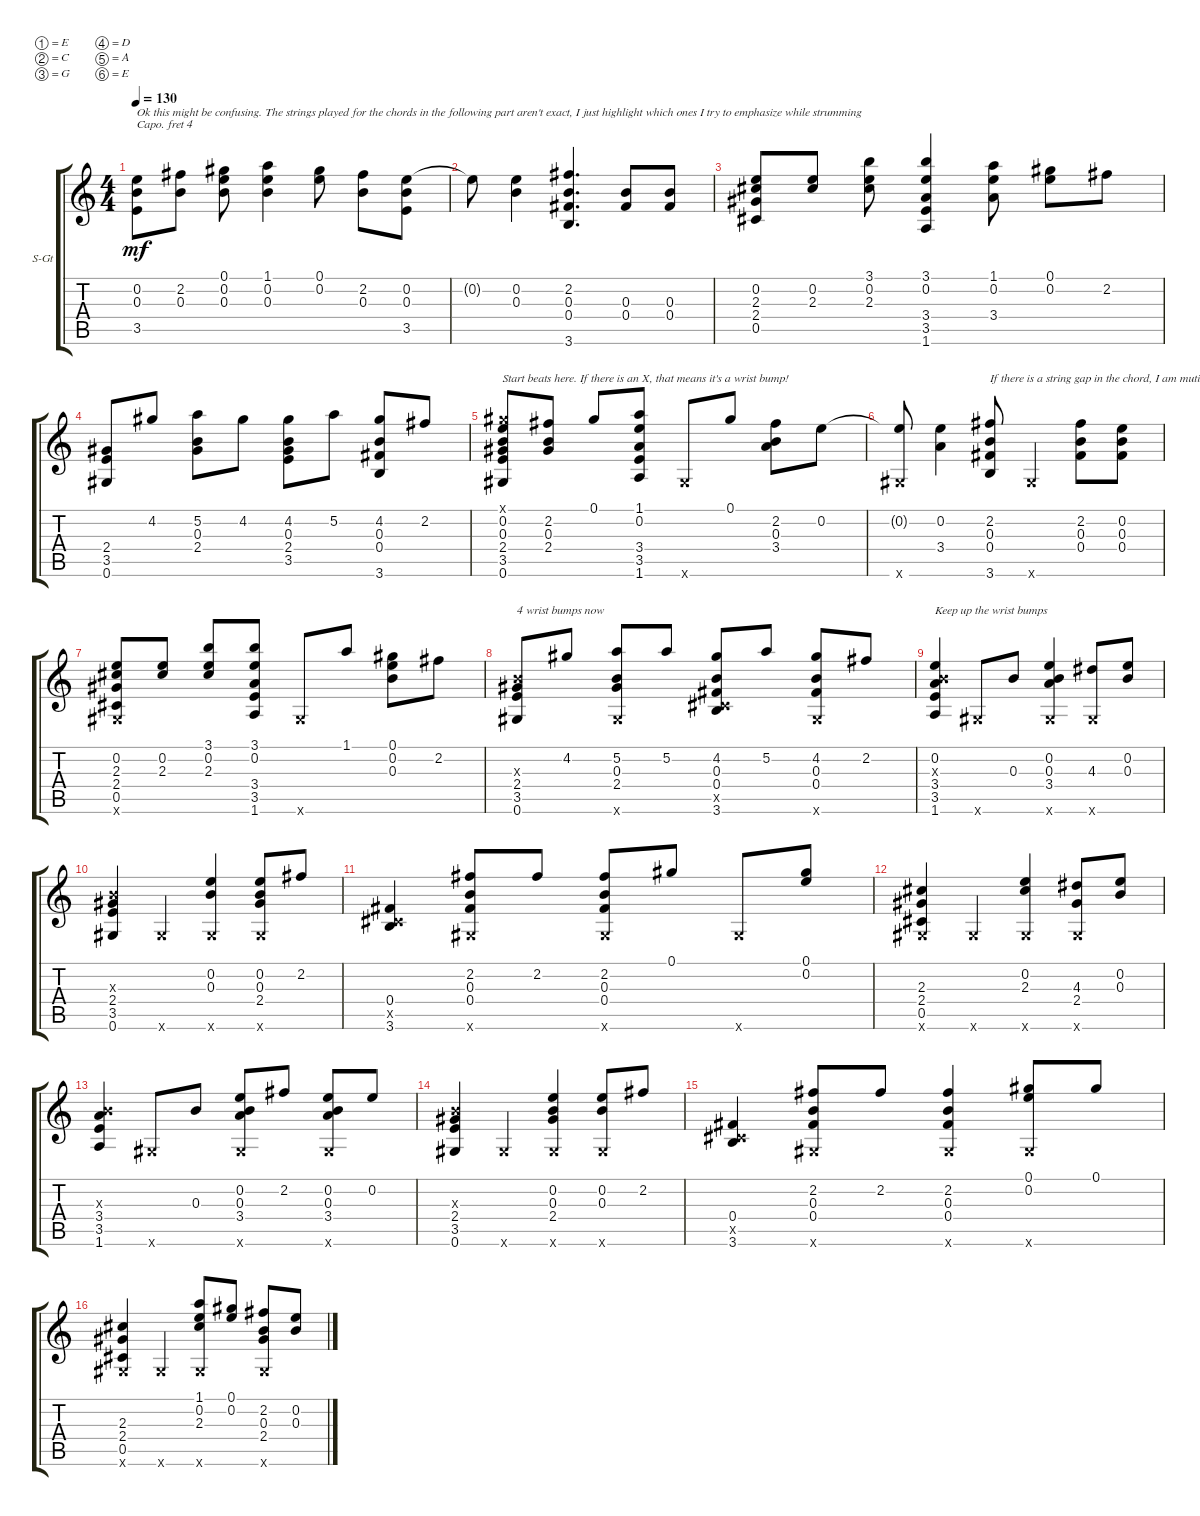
\defaultSystemsLayout 4
\bracketExtendMode groupsimilarinstruments
\firstSystemTrackNameOrientation horizontal
\otherSystemsTrackNameOrientation horizontal
\track ("Steel Guitar" "S-Gt") {instrument acousticguitarsteel}
\staff {score tabs}
\capo 4
\tuning (E4 C4 G3 D3 A2 E2)
\ts (4 4)
\tempo 130
\clef g2
\ks c
(3.5 0.3 0.2).8{txt "Ok this might be confusing. The strings played for the chords in the following part aren't exact, I just highlight which ones I try to emphasize while strumming" dy mf} (0.3 2.2).8 (0.3 0.2 0.1).8 (0.3 0.2 1.1).4 (0.2 0.1).8 (0.3 2.2).8 (3.5 0.3 0.2).8 |
0.2{t}.8 (0.3 0.2).4 (3.6 0.4 0.3 2.2).4{d} (0.4 0.3).8 (0.4 0.3).8 |
(0.5 2.4 2.3 0.2).8 (2.3 0.2).8 (2.3 0.2 3.1).8 (1.6 3.5 3.4 0.2 3.1).4 (3.4 0.2 1.1).8 (0.2 0.1).8 2.2.8 |
(0.6 3.5 2.4).8 4.2.8 (2.4 0.3 5.2).8 4.2.8 (3.5 2.4 0.3 4.2).8 5.2.8 (3.6 0.4 0.3 4.2).8 2.2.8 |
(0.6 3.5 2.4 0.3 0.2 0.1{x}).8{txt "Start beats here. If there is an X, that means it's a wrist bump!"} (2.4 0.3 2.2).8 0.1.8 (1.6 3.5 3.4 0.2 1.1).8 0.6{x}.8 0.1.8 (3.4 0.3 2.2).8 0.2.8 |
(0.2{t} 0.6{x}).8 (3.4 0.2).4 (3.6 0.4 0.3 2.2).8{txt "If there is a string gap in the chord, I am muting the string with my fretting hand"} 0.6{x}.4 (0.4 0.3 2.2).8 (0.4 0.3 0.2).8 |
(0.5 2.4 2.3 0.2 0.6{x}).8 (2.3 0.2).8 (2.3 0.2 3.1).8 (1.6 3.5 3.4 0.2 3.1).8 0.6{x}.8 1.1.8 (0.3 0.2 0.1).8 2.2.8 |
(0.6 3.5 2.4 0.3{x}).8{txt "4 wrist bumps now"} 4.2.8 (2.4 0.3 5.2 0.6{x}).8 5.2.8 (3.6 0.4 0.3 4.2 0.5{x}).8 5.2.8 (0.4 0.3 4.2 0.6{x}).8 2.2.8 |
(1.6 3.5 3.4 0.2 0.3{x}).4{txt "Keep up the wrist bumps"} 0.6{x}.8 0.3.8 (3.4 0.3 0.2 0.6{x}).4 (4.3 0.6{x}).8 (0.3 0.2).8 |
(0.6 3.5 2.4 0.3{x}).4 0.6{x}.4 (0.3 0.2 0.6{x}).4 (2.4 0.3 0.2 0.6{x}).8 2.2.8 |
(3.6 0.4 0.5{x}).4 (0.4 0.3 2.2 0.6{x}).8 2.2.8 (0.4 0.3 2.2 0.6{x}).8 0.1.8 0.6{x}.8 (0.2 0.1).8 |
(0.5 2.4 2.3 0.6{x}).4 0.6{x}.4 (2.3 0.2 0.6{x}).4 (2.4 4.3 0.6{x}).8 (0.3 0.2).8 |
(1.6 3.5 3.4 0.3{x}).4 0.6{x}.8 0.3.8 (3.4 0.3 0.2 0.6{x}).8 2.2.8 (3.4 0.3 0.2 0.6{x}).8 0.2.8 |
(0.6 3.5 2.4 0.3{x}).4 0.6{x}.4 (2.4 0.3 0.2 0.6{x}).4 (0.3 0.2 0.6{x}).8 2.2.8 |
(3.6 0.4 0.5{x}).4 (0.4 0.3 2.2 0.6{x}).8 2.2.8 (0.4 0.3 2.2 0.6{x}).4 (0.2 0.1 0.6{x}).8 0.1.8 |
(0.5 2.4 2.3 0.6{x}).4 0.6{x}.4 (2.3 0.2 1.1 0.6{x}).8 (0.2 0.1).8 (2.4 0.3 2.2 0.6{x}).8 (0.3 0.2).8
